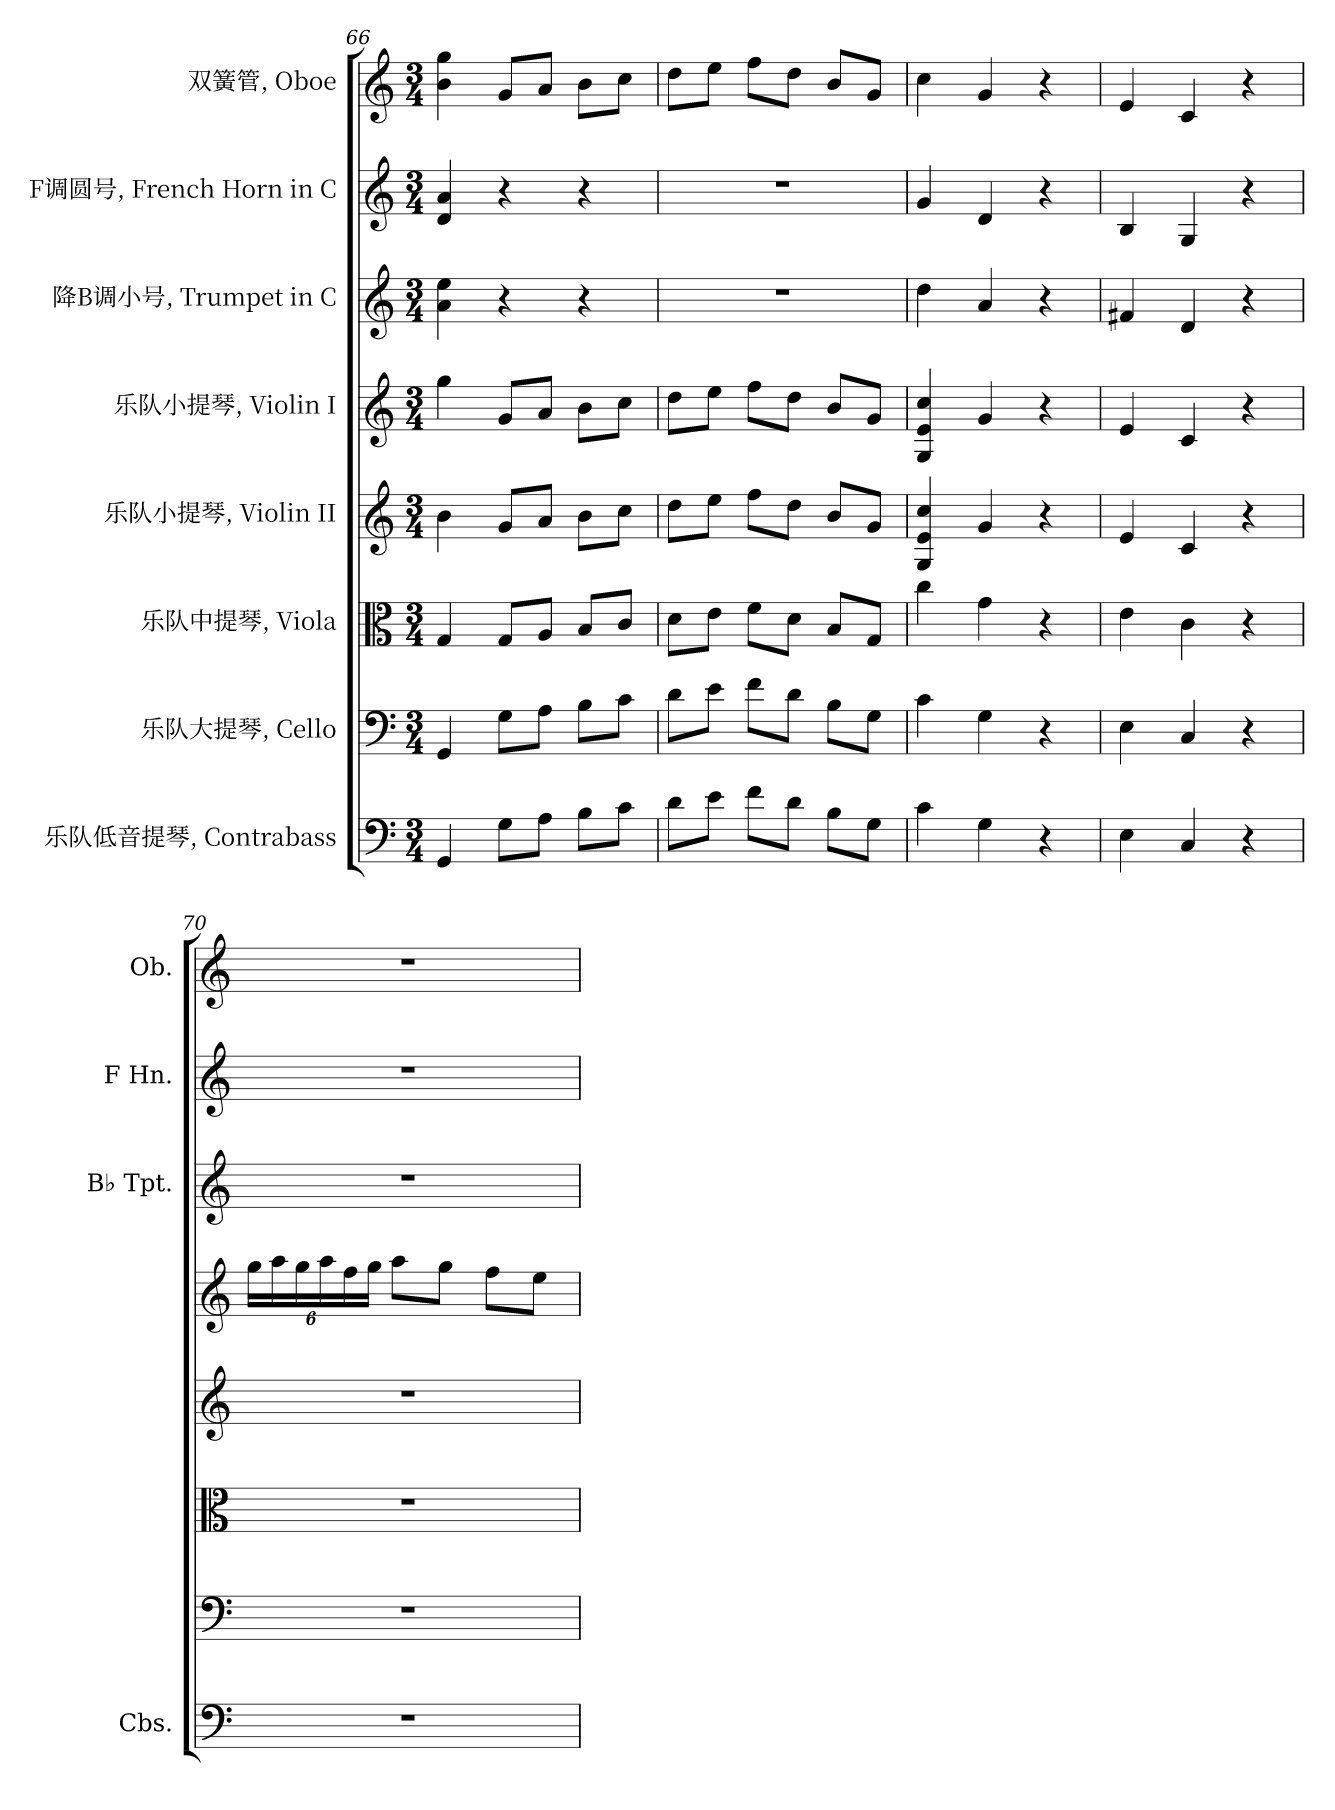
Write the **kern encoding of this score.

**kern	**kern	**kern	**kern	**kern	**kern	**kern	**kern
*part8	*part7	*part6	*part5	*part4	*part3	*part2	*part1
*staff8	*staff7	*staff6	*staff5	*staff4	*staff3	*staff2	*staff1
*I"乐队低音提琴, Contrabass	*I"乐队大提琴, Cello	*I"乐队中提琴, Viola	*I"乐队小提琴, Violin II	*I"乐队小提琴, Violin I	*I"降B调小号, Trumpet in C	*I"F调圆号, French Horn in C	*I"双簧管, Oboe
*I'Cbs.	*	*	*	*	*I'B♭ Tpt.	*I'F Hn.	*I'Ob.
!!LO:PB:g=z
*clefF4	*clefF4	*clefC3	*clefG2	*clefG2	*clefG2	*clefG2	*clefG2
*ITrd7c12	*	*	*	*	*ITrd1c2	*ITrd4c7	*
*k[]	*k[]	*k[]	*k[]	*k[]	*k[b-e-]	*k[b-]	*k[]
*M3/4	*M3/4	*M3/4	*M3/4	*M3/4	*M3/4	*M3/4	*M3/4
=66	=66	=66	=66	=66	=66	=66	=66
4GGG/	4GG/	4G/	4b\	4gg\	4g\ 4dd\	4G/ 4d/	4b\ 4gg\
8GG\L	8G\L	8G/L	8g/L	8g/L	4r	4r	8g/L
8AA\J	8A\J	8A/J	8a/J	8a/J	.	.	8a/J
8BB\L	8B\L	8B/L	8b\L	8b\L	4r	4r	8b\L
8C\J	8c\J	8c/J	8cc\J	8cc\J	.	.	8cc\J
=67	=67	=67	=67	=67	=67	=67	=67
8D\L	8d\L	8d\L	8dd\L	8dd\L	2.r	2.r	8dd\L
8E\J	8e\J	8e\J	8ee\J	8ee\J	.	.	8ee\J
8F\L	8f\L	8f\L	8ff\L	8ff\L	.	.	8ff\L
8D\J	8d\J	8d\J	8dd\J	8dd\J	.	.	8dd\J
8BB\L	8B\L	8B/L	8b/L	8b/L	.	.	8b/L
8GG\J	8G\J	8G/J	8g/J	8g/J	.	.	8g/J
=68	=68	=68	=68	=68	=68	=68	=68
4C\	4c\	4cc\	4G/ 4e/ 4cc/	4G/ 4e/ 4cc/	4cc\	4c/	4cc\
4GG\	4G\	4g\	4g/	4g/	4g/	4G/	4g/
4r	4r	4r	4r	4r	4r	4r	4r
=69	=69	=69	=69	=69	=69	=69	=69
4EE\	4E\	4e\	4e/	4e/	4en/	4E/	4e/
4CC/	4C/	4c\	4c/	4c/	4c/	4C/	4c/
4r	4r	4r	4r	4r	4r	4r	4r
=70	=70	=70	=70	=70	=70	=70	=70
*	*	*	*	*Xbrackettup	*	*	*
2.r	2.r	2.r	2.r	24gg\LL	2.r	2.r	2.r
.	.	.	.	24aa\	.	.	.
.	.	.	.	24gg\	.	.	.
.	.	.	.	24aa\	.	.	.
.	.	.	.	24ff\	.	.	.
.	.	.	.	24gg\JJ	.	.	.
.	.	.	.	8aa\L	.	.	.
.	.	.	.	8gg\J	.	.	.
.	.	.	.	8ff\L	.	.	.
.	.	.	.	8ee\J	.	.	.
=	=	=	=	=	=	=	=
*-	*-	*-	*-	*-	*-	*-	*-
